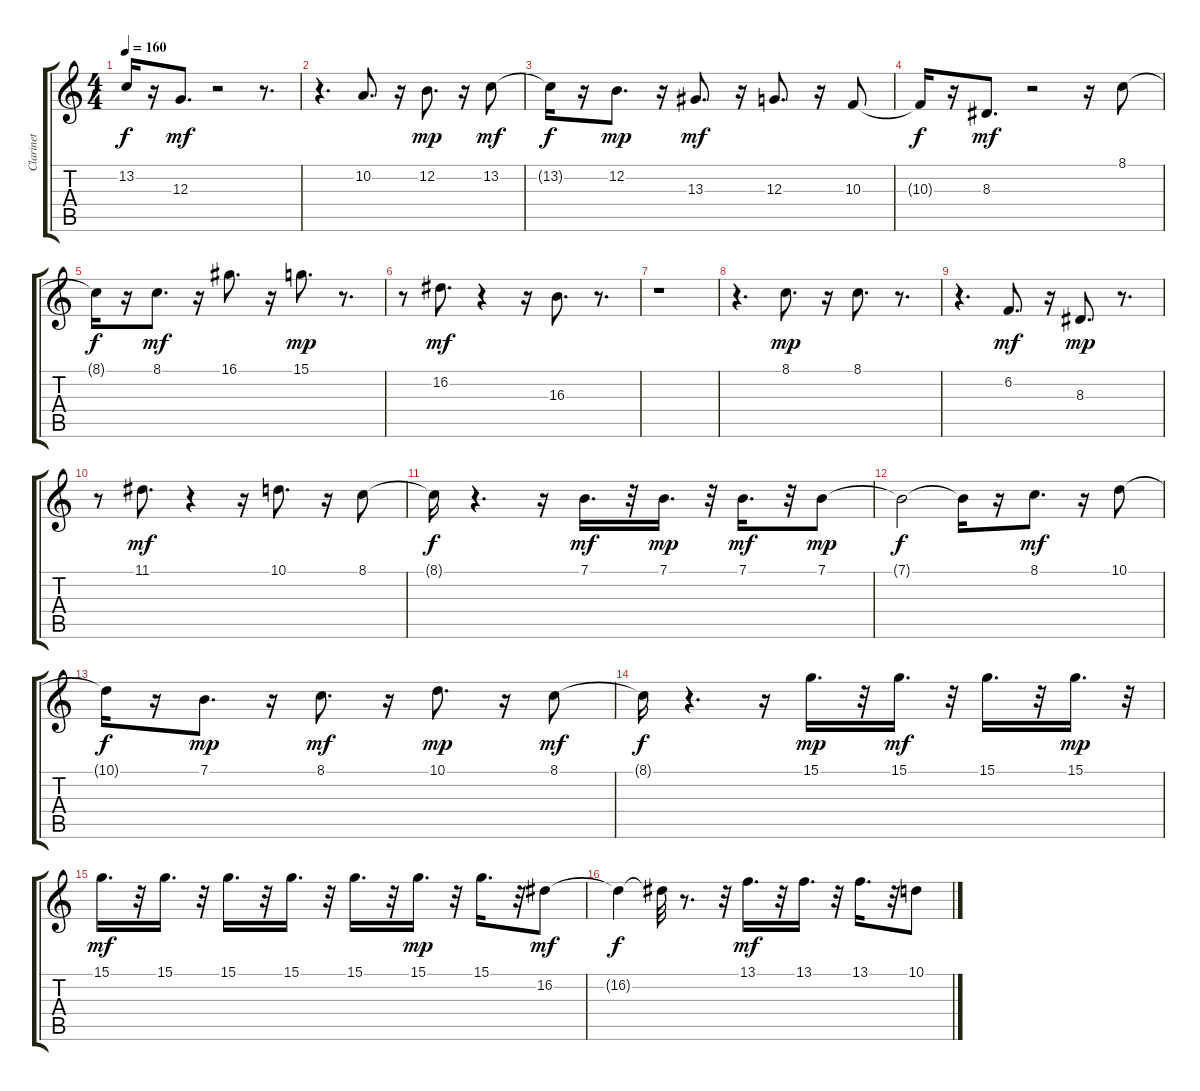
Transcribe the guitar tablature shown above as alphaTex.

\track ("Clarinet" "Clarinet") {instrument clarinet}
\staff {score tabs}
\tuning (E4 B3 G3 D3 A2 E2) {hide}
\ts (4 4)
\tempo 160
\clef g2
\ks c
13.2{t}.16{dy f} r.16 12.3.8{d dy mf} r.2 r.8{d} |
r.4{d} 10.2.8{d} r.16 12.2.8{d dy mp} r.16 13.2.8{dy mf} |
13.2{t}.16{dy f} r.16 12.2.8{d dy mp} r.16 13.3.8{d dy mf} r.16 12.3.8{d} r.16 10.3.8 |
10.3{t}.16{dy f} r.16 8.3.8{d dy mf} r.2 r.16 8.1.8 |
8.1{t}.16{dy f} r.16 8.1.8{d dy mf} r.16 16.1.8{d} r.16 15.1.8{d dy mp} r.8{d} |
r.8 16.2.8{d dy mf} r.4 r.16 16.3.8{d} r.8{d} |
r.1 |
r.4{d} 8.1.8{d dy mp} r.16 8.1.8{d} r.8{d} |
r.4{d} 6.2.8{d dy mf} r.16 8.3.8{d dy mp} r.8{d} |
r.8 11.1.8{d dy mf} r.4 r.16 10.1.8{d} r.16 8.1.8 |
8.1{t}.16{dy f} r.4{d} r.16 7.1.16{d dy mf} r.32 7.1.16{d dy mp} r.32 7.1.16{d dy mf} r.32 7.1.8{dy mp} |
7.1{t}.2{dy f} 7.1{t}.16 r.16 8.1.8{d dy mf} r.16 10.1.8 |
10.1{t}.16{dy f} r.16 7.1.8{d dy mp} r.16 8.1.8{d dy mf} r.16 10.1.8{d dy mp} r.16 8.1.8{dy mf} |
8.1{t}.16{dy f} r.4{d} r.16 15.1.16{d dy mp} r.32 15.1.16{d dy mf} r.32 15.1.16{d} r.32 15.1.16{d dy mp} r.32 |
15.1.16{d dy mf} r.32 15.1.16{d} r.32 15.1.16{d} r.32 15.1.16{d} r.32 15.1.16{d} r.32 15.1.16{d dy mp} r.32 15.1.16{d} r.32 16.2.8{dy mf} |
16.2{t}.4{dy f} 16.2{t}.32 r.8{d} r.32 13.1.16{d dy mf} r.32 13.1.16{d} r.32 13.1.16{d} r.32 10.1.8
